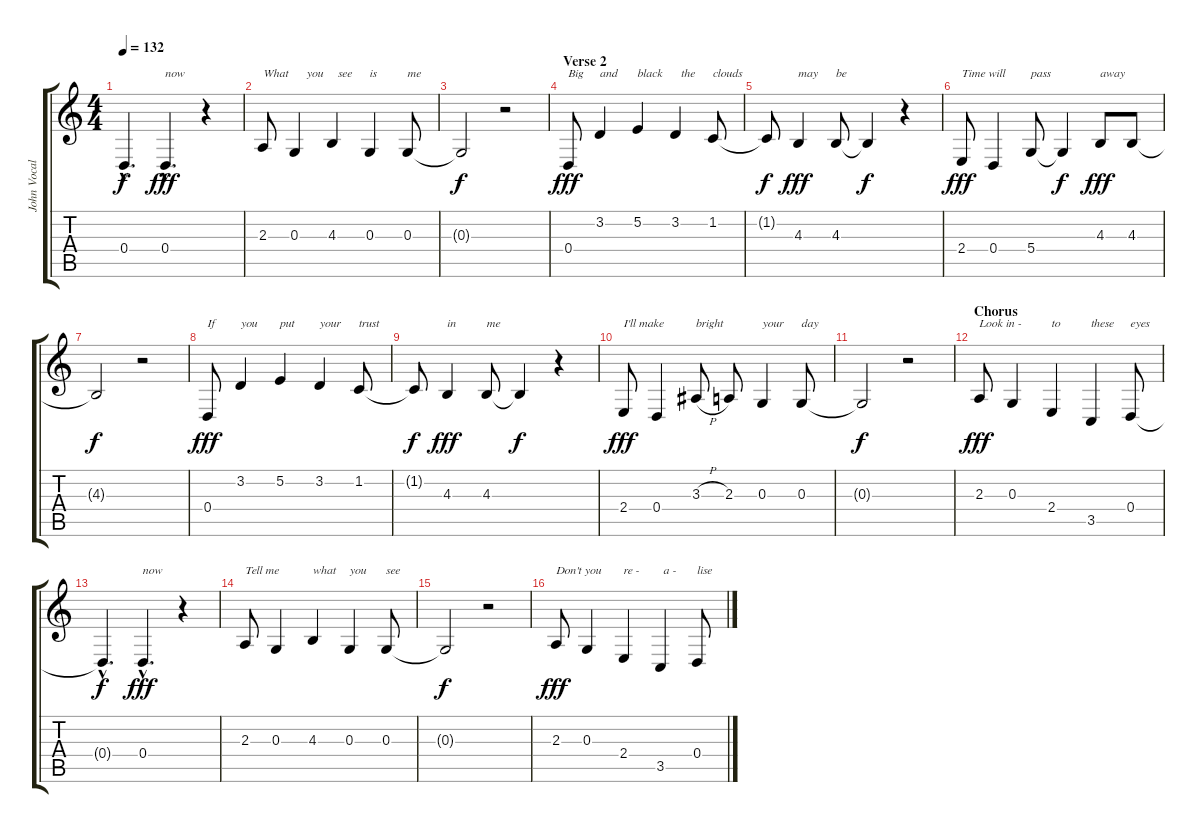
\track ("John Vocals" "John Vocal") {instrument clarinet}
\staff {score tabs}
\tuning (E4 B3 G3 D3 A2 E2) {hide}
\ts (4 4)
\tempo 132
\clef g2
\ks c
0.4{hac t}.4{d dy f} 0.4{hac}.4{d txt "now" dy fff} r.4 |
2.3.8{txt "What"} 0.3.4{txt "    you"} 4.3.4{txt "  see"} 0.3.4{txt "is"} 0.3.8{txt "me"} |
0.3{t}.2{dy f} r.2 |
\section ("" "Verse 2")
0.4.8{txt "Big" dy fff} 3.2.4{txt "and"} 5.2.4{txt "black"} 3.2.4{txt "  the"} 1.2.8{txt "clouds"} |
1.2{t}.8{dy f} 4.3.4{txt "may" dy fff} 4.3.8{txt "be"} 4.3{t}.4{dy f} r.4 |
2.4.8{txt "Time will" dy fff} 0.4.4 5.4.8{txt "pass"} 5.4{t}.4{dy f} 4.3.8{txt "away" dy fff} 4.3.8 |
4.3{t}.2{dy f} r.2 |
0.4.8{txt "If" dy fff} 3.2.4{txt "you"} 5.2.4{txt "put"} 3.2.4{txt "your"} 1.2.8{txt "trust"} |
1.2{t}.8{dy f} 4.3.4{txt "in" dy fff} 4.3.8{txt "me"} 4.3{t}.4{dy f} r.4 |
2.4.8{txt "I'll make" dy fff} 0.4.4 3.3{h}.8{txt "bright"} 2.3.8 0.3.4{txt "your"} 0.3.8{txt "day"} |
0.3{t}.2{dy f} r.2 |
\section ("" "Chorus")
2.3.8{txt "Look in -" dy fff} 0.3.4 2.4.4{txt "to"} 3.5.4{txt "these"} 0.4.8{txt "eyes"} |
0.4{hac t}.4{d dy f} 0.4{hac}.4{d txt "now" dy fff} r.4 |
2.3.8{txt "Tell me"} 0.3.4 4.3.4{txt "what"} 0.3.4{txt "you"} 0.3.8{txt "see"} |
0.3{t}.2{dy f} r.2 |
2.3.8{txt "Don't you" dy fff} 0.3.4 2.4.4{txt "re -"} 3.5.4{txt " a -"} 0.4.8{txt "lise"}
